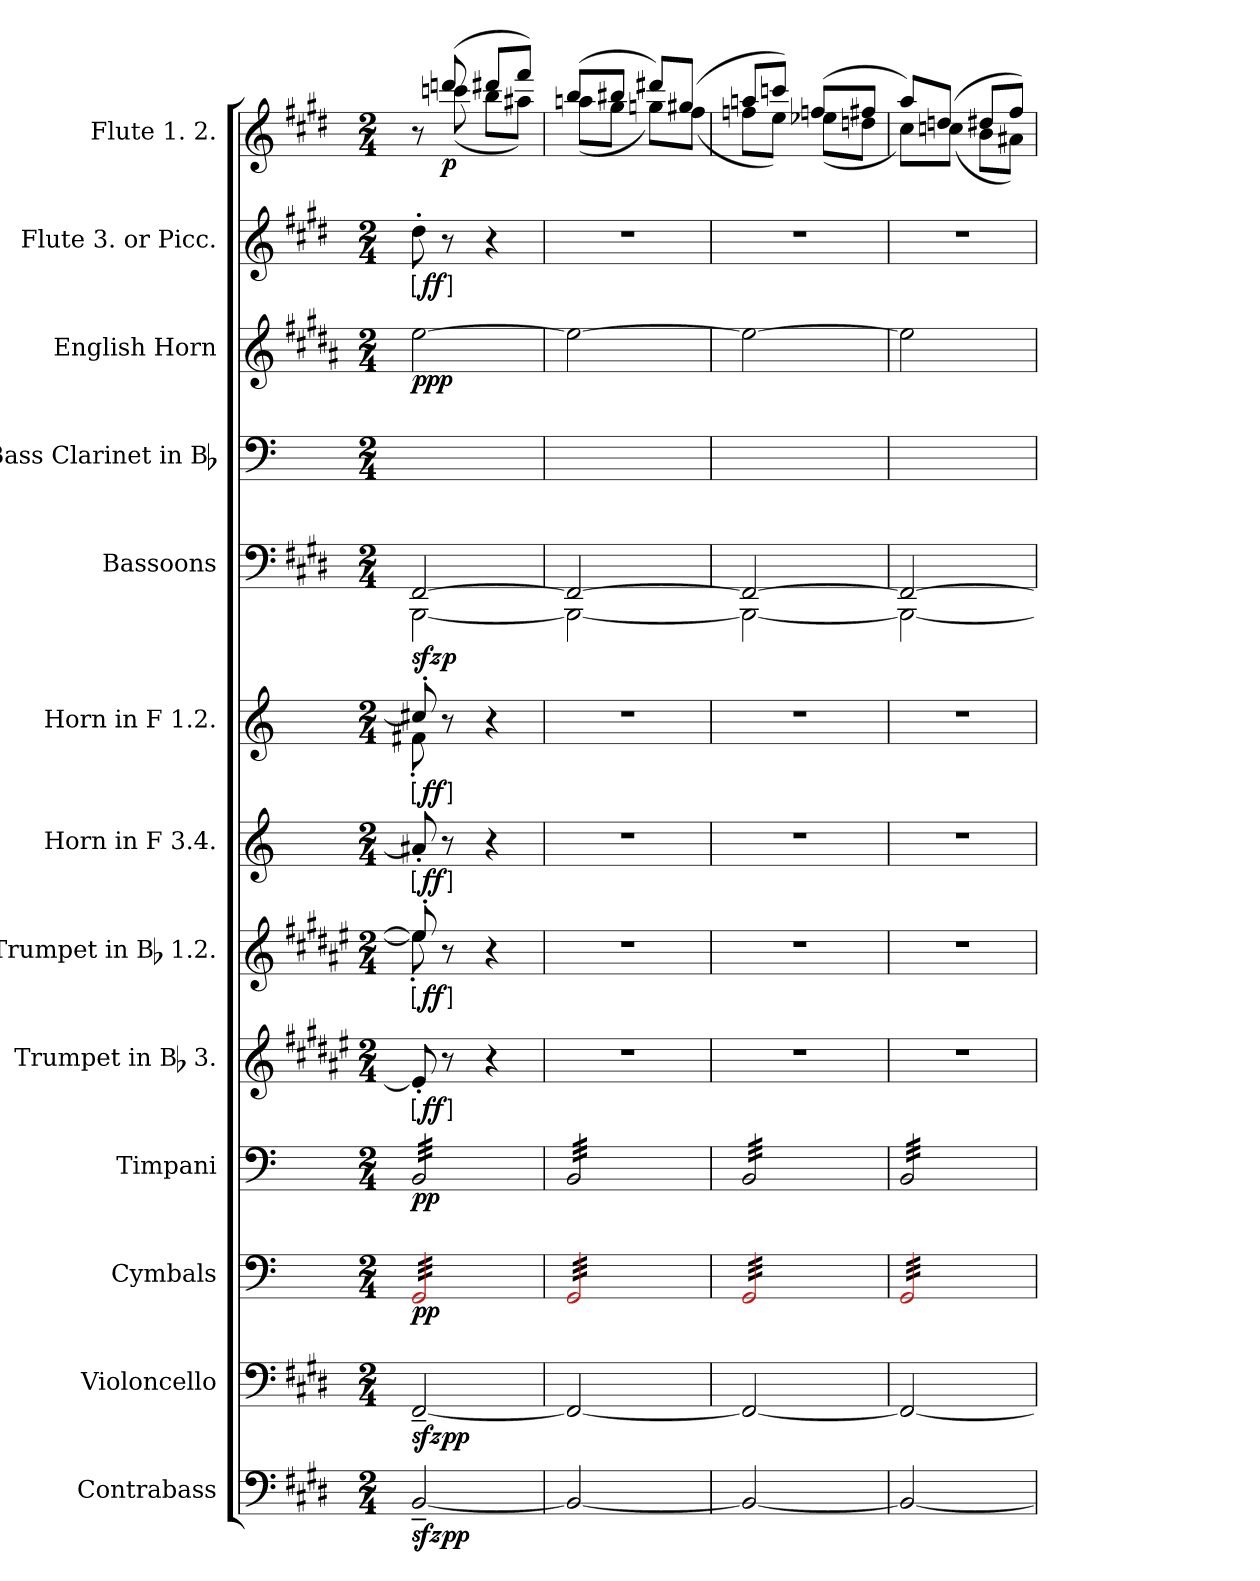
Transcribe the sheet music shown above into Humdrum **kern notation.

**kern	**dynam	**kern	**dynam	**kern	**dynam	**kern	**dynam	**kern	**dynam	**kern	**dynam	**kern	**dynam	**kern	**dynam	**kern	**dynam	**kern	**kern	**dynam	**kern	**dynam	**kern	**dynam
*part13	*part13	*part12	*part12	*part11	*part11	*part10	*part10	*part9	*part9	*part8	*part8	*part7	*part7	*part6	*part6	*part5	*part5	*part4	*part3	*part3	*part2	*part2	*part1	*part1
*staff13	*staff13	*staff12	*staff12	*staff11	*staff11	*staff10	*staff10	*staff9	*staff9	*staff8	*staff8	*staff7	*staff7	*staff6	*staff6	*staff5	*staff5	*staff4	*staff3	*staff3	*staff2	*staff2	*staff1	*staff1
*I"Contrabass	*	*I"Violoncello	*	*I"Cymbals	*	*I"Timpani	*	*I"Trumpet in Bb 3.	*	*I"Trumpet in Bb 1.2.	*	*I"Horn in F 3.4.	*	*I"Horn in F 1.2.	*	*I"Bassoons	*	*I"Bass Clarinet in Bb	*I"English Horn	*	*I"Flute 3. or Picc.	*	*I"Flute 1. 2.	*
*I'Cb.	*	*I'Vc.	*	*I'Cym.	*	*I'Timp.	*	*I'Tpt.	*	*I'Tpt.	*	*I'Hn.	*	*I'Hn.	*	*I'Bsn.	*	*I'B. Cl.	*I'Eng. Hn.	*	*I'Fl.	*	*I'Fl.	*
*clefF4	*	*clefF4	*	*clefF4	*	*clefF4	*	*clefG2	*	*clefG2	*	*clefG2	*	*clefG2	*	*clefF4	*	*clefF4	*clefG2	*	*clefG2	*	*clefG2	*
*ITrd7c12	*	*	*	*	*	*	*	*ITrd1c2	*	*ITrd1c2	*	*ITrd4c7	*	*ITrd4c7	*	*	*	*	*ITrd4c7	*	*	*	*	*
*k[f#c#g#d#]	*	*k[f#c#g#d#]	*	*k[]	*	*k[]	*	*k[f#c#g#d#]	*	*k[f#c#g#d#]	*	*k[b-]	*	*k[b-]	*	*k[f#c#g#d#]	*	*	*k[f#c#g#d#]	*	*k[f#c#g#d#]	*	*k[f#c#g#d#]	*
*E:	*	*E:	*	*C:	*	*C:	*	*E:	*	*E:	*	*F:	*	*F:	*	*E:	*	*	*E:	*	*E:	*	*E:	*
*M2/4	*	*M2/4	*	*M2/4	*	*M2/4	*	*M2/4	*	*M2/4	*	*M2/4	*	*M2/4	*	*M2/4	*	*M2/4	*M2/4	*	*M2/4	*	*M2/4	*
=1	=1	=1	=1	=1	=1	=1	=1	=1	=1	=1	=1	=1	=1	=1	=1	=1	=1	=1	=1	=1	=1	=1	=1	=1
*	*	*	*	*	*	*	*	*	*	*^	*	*	*	*^	*	*^	*	*	*	*	*	*	*^	*
!	!	!	!	!LO:TX:a:rj:t=with Drum sticks	!	!	!	!	!	!	!	!	!	!	!	!	!	!	!	!	!	!	!	!	!	!	!	!
!	!	!	!	!	!	!	!	!	!LO:DY:ed=brack	!	!	!LO:DY:ed=brack	!	!LO:DY:ed=brack	!	!	!LO:DY:ed=brack	!	!	!	!	!	!	!	!LO:DY:ed=brack	!	!	!
*	*	*	*	*tremolo	*	*	*	*	*	*	*	*	*	*	*	*	*	*	*	*	*	*	*	*	*	*	*	*
*	*	*	*	*	*	*tremolo	*	*	*	*	*	*	*	*	*	*	*	*	*	*	*	*	*	*	*	*	*	*
[2BBB~	sfzpp	[2FF#~	sfzpp	32Re/LLL	pp	32BBLLL	pp	8d#']	ff	8dd#']	8dd#']	ff	8d#X']	ff	8f#X']	8Bn'	ff	[2FF#	[2BBB	sfzp	4ryy	[2a	ppp	8dd#'	ff	8r	8ryy	.
.	.	.	.	32Re/	.	32BB	.	.	.	.	.	.	.	.	.	.	.	.	.	.	.	.	.	.	.	.	.	.
.	.	.	.	32Re/	.	32BB	.	.	.	.	.	.	.	.	.	.	.	.	.	.	.	.	.	.	.	.	.	.
.	.	.	.	32Re/	.	32BB	.	.	.	.	.	.	.	.	.	.	.	.	.	.	.	.	.	.	.	.	.	.
.	.	.	.	32Re/	.	32BB	.	8r	.	8r	8ryy	.	8r	.	8r	8ryy	.	.	.	.	.	.	.	8r	.	(8dddn	(8cccn	p
.	.	.	.	32Re/	.	32BB	.	.	.	.	.	.	.	.	.	.	.	.	.	.	.	.	.	.	.	.	.	.
.	.	.	.	32Re/	.	32BB	.	.	.	.	.	.	.	.	.	.	.	.	.	.	.	.	.	.	.	.	.	.
.	.	.	.	32Re/	.	32BB	.	.	.	.	.	.	.	.	.	.	.	.	.	.	.	.	.	.	.	.	.	.
.	.	.	.	32Re/	.	32BB	.	4r	.	4r	4ryy	.	4r	.	4r	4ryy	.	.	.	.	8ryy	.	.	4r	.	8ddd#XL	8bbL	.
.	.	.	.	32Re/	.	32BB	.	.	.	.	.	.	.	.	.	.	.	.	.	.	.	.	.	.	.	.	.	.
.	.	.	.	32Re/	.	32BB	.	.	.	.	.	.	.	.	.	.	.	.	.	.	.	.	.	.	.	.	.	.
.	.	.	.	32Re/	.	32BB	.	.	.	.	.	.	.	.	.	.	.	.	.	.	.	.	.	.	.	.	.	.
.	.	.	.	32Re/	.	32BB	.	.	.	.	.	.	.	.	.	.	.	.	.	.	8ryy	.	.	.	.	8fff#J)	8aa#XJ)	.
.	.	.	.	32Re/	.	32BB	.	.	.	.	.	.	.	.	.	.	.	.	.	.	.	.	.	.	.	.	.	.
.	.	.	.	32Re/	.	32BB	.	.	.	.	.	.	.	.	.	.	.	.	.	.	.	.	.	.	.	.	.	.
.	.	.	.	32Re/JJJ	.	32BBJJJ	.	.	.	.	.	.	.	.	.	.	.	.	.	.	.	.	.	.	.	.	.	.
*	*	*	*	*	*	*	*	*	*	*v	*v	*	*	*	*v	*v	*	*	*	*	*	*	*	*	*	*	*	*
=2	=2	=2	=2	=2	=2	=2	=2	=2	=2	=2	=2	=2	=2	=2	=2	=2	=2	=2	=2	=2	=2	=2	=2	=2	=2	=2
2BBB_	.	2FF#_	.	32Re/LLL	.	32BBLLL	.	2r	.	2r	.	2r	.	2r	.	2FF#_	2BBB_	.	8ryy	2a_	.	2r	.	(8bbL	(8aanL	.
.	.	.	.	32Re/	.	32BB	.	.	.	.	.	.	.	.	.	.	.	.	.	.	.	.	.	.	.	.
.	.	.	.	32Re/	.	32BB	.	.	.	.	.	.	.	.	.	.	.	.	.	.	.	.	.	.	.	.
.	.	.	.	32Re/	.	32BB	.	.	.	.	.	.	.	.	.	.	.	.	.	.	.	.	.	.	.	.
.	.	.	.	32Re/	.	32BB	.	.	.	.	.	.	.	.	.	.	.	.	4ryy	.	.	.	.	8bb#XJ	8gg#J	.
.	.	.	.	32Re/	.	32BB	.	.	.	.	.	.	.	.	.	.	.	.	.	.	.	.	.	.	.	.
.	.	.	.	32Re/	.	32BB	.	.	.	.	.	.	.	.	.	.	.	.	.	.	.	.	.	.	.	.
.	.	.	.	32Re/	.	32BB	.	.	.	.	.	.	.	.	.	.	.	.	.	.	.	.	.	.	.	.
.	.	.	.	32Re/	.	32BB	.	.	.	.	.	.	.	.	.	.	.	.	.	.	.	.	.	8ddd#XL)	8ggnL)	.
.	.	.	.	32Re/	.	32BB	.	.	.	.	.	.	.	.	.	.	.	.	.	.	.	.	.	.	.	.
.	.	.	.	32Re/	.	32BB	.	.	.	.	.	.	.	.	.	.	.	.	.	.	.	.	.	.	.	.
.	.	.	.	32Re/	.	32BB	.	.	.	.	.	.	.	.	.	.	.	.	.	.	.	.	.	.	.	.
.	.	.	.	32Re/	.	32BB	.	.	.	.	.	.	.	.	.	.	.	.	8ryy	.	.	.	.	(8gg#XJ	(8ff#J	.
.	.	.	.	32Re/	.	32BB	.	.	.	.	.	.	.	.	.	.	.	.	.	.	.	.	.	.	.	.
.	.	.	.	32Re/	.	32BB	.	.	.	.	.	.	.	.	.	.	.	.	.	.	.	.	.	.	.	.
.	.	.	.	32Re/JJJ	.	32BBJJJ	.	.	.	.	.	.	.	.	.	.	.	.	.	.	.	.	.	.	.	.
=3	=3	=3	=3	=3	=3	=3	=3	=3	=3	=3	=3	=3	=3	=3	=3	=3	=3	=3	=3	=3	=3	=3	=3	=3	=3	=3
2BBB_	.	2FF#_	.	32Re/LLL	.	32BBLLL	.	2r	.	2r	.	2r	.	2r	.	2FF#_	2BBB_	.	8ryy	2a_	.	2r	.	8aanL	8ffnL	.
.	.	.	.	32Re/	.	32BB	.	.	.	.	.	.	.	.	.	.	.	.	.	.	.	.	.	.	.	.
.	.	.	.	32Re/	.	32BB	.	.	.	.	.	.	.	.	.	.	.	.	.	.	.	.	.	.	.	.
.	.	.	.	32Re/	.	32BB	.	.	.	.	.	.	.	.	.	.	.	.	.	.	.	.	.	.	.	.
.	.	.	.	32Re/	.	32BB	.	.	.	.	.	.	.	.	.	.	.	.	4ryy	.	.	.	.	8cccnJ)	8eeJ)	.
.	.	.	.	32Re/	.	32BB	.	.	.	.	.	.	.	.	.	.	.	.	.	.	.	.	.	.	.	.
.	.	.	.	32Re/	.	32BB	.	.	.	.	.	.	.	.	.	.	.	.	.	.	.	.	.	.	.	.
.	.	.	.	32Re/	.	32BB	.	.	.	.	.	.	.	.	.	.	.	.	.	.	.	.	.	.	.	.
.	.	.	.	32Re/	.	32BB	.	.	.	.	.	.	.	.	.	.	.	.	.	.	.	.	.	(8ffnL	(8ee-XL	.
.	.	.	.	32Re/	.	32BB	.	.	.	.	.	.	.	.	.	.	.	.	.	.	.	.	.	.	.	.
.	.	.	.	32Re/	.	32BB	.	.	.	.	.	.	.	.	.	.	.	.	.	.	.	.	.	.	.	.
.	.	.	.	32Re/	.	32BB	.	.	.	.	.	.	.	.	.	.	.	.	.	.	.	.	.	.	.	.
.	.	.	.	32Re/	.	32BB	.	.	.	.	.	.	.	.	.	.	.	.	8ryy	.	.	.	.	8ff#XJ	8ddnJ	.
.	.	.	.	32Re/	.	32BB	.	.	.	.	.	.	.	.	.	.	.	.	.	.	.	.	.	.	.	.
.	.	.	.	32Re/	.	32BB	.	.	.	.	.	.	.	.	.	.	.	.	.	.	.	.	.	.	.	.
.	.	.	.	32Re/JJJ	.	32BBJJJ	.	.	.	.	.	.	.	.	.	.	.	.	.	.	.	.	.	.	.	.
=4	=4	=4	=4	=4	=4	=4	=4	=4	=4	=4	=4	=4	=4	=4	=4	=4	=4	=4	=4	=4	=4	=4	=4	=4	=4	=4
2BBB_	.	2FF#_	.	32Re/LLL	.	32BBLLL	.	2r	.	2r	.	2r	.	2r	.	2FF#_	2BBB_	.	8ryy	2a]	.	2r	.	8aaL)	8cc#L)	.
.	.	.	.	32Re/	.	32BB	.	.	.	.	.	.	.	.	.	.	.	.	.	.	.	.	.	.	.	.
.	.	.	.	32Re/	.	32BB	.	.	.	.	.	.	.	.	.	.	.	.	.	.	.	.	.	.	.	.
.	.	.	.	32Re/	.	32BB	.	.	.	.	.	.	.	.	.	.	.	.	.	.	.	.	.	.	.	.
.	.	.	.	32Re/	.	32BB	.	.	.	.	.	.	.	.	.	.	.	.	4ryy	.	.	.	.	(8ddnJ	(8ccnJ	.
.	.	.	.	32Re/	.	32BB	.	.	.	.	.	.	.	.	.	.	.	.	.	.	.	.	.	.	.	.
.	.	.	.	32Re/	.	32BB	.	.	.	.	.	.	.	.	.	.	.	.	.	.	.	.	.	.	.	.
.	.	.	.	32Re/	.	32BB	.	.	.	.	.	.	.	.	.	.	.	.	.	.	.	.	.	.	.	.
.	.	.	.	32Re/	.	32BB	.	.	.	.	.	.	.	.	.	.	.	.	.	.	.	.	.	8dd#XL	8bL	.
.	.	.	.	32Re/	.	32BB	.	.	.	.	.	.	.	.	.	.	.	.	.	.	.	.	.	.	.	.
.	.	.	.	32Re/	.	32BB	.	.	.	.	.	.	.	.	.	.	.	.	.	.	.	.	.	.	.	.
.	.	.	.	32Re/	.	32BB	.	.	.	.	.	.	.	.	.	.	.	.	.	.	.	.	.	.	.	.
.	.	.	.	32Re/	.	32BB	.	.	.	.	.	.	.	.	.	.	.	.	8ryy	.	.	.	.	8ff#J)	8a#XJ)	.
.	.	.	.	32Re/	.	32BB	.	.	.	.	.	.	.	.	.	.	.	.	.	.	.	.	.	.	.	.
.	.	.	.	32Re/	.	32BB	.	.	.	.	.	.	.	.	.	.	.	.	.	.	.	.	.	.	.	.
.	.	.	.	32Re/JJJ	.	32BBJJJ	.	.	.	.	.	.	.	.	.	.	.	.	.	.	.	.	.	.	.	.
*	*	*	*	*	*	*Xtremolo	*	*	*	*	*	*	*	*	*	*	*	*	*	*	*	*	*	*	*	*
*	*	*	*	*Xtremolo	*	*	*	*	*	*	*	*	*	*	*	*	*	*	*	*	*	*	*	*	*	*
*	*	*	*	*	*	*	*	*	*	*	*	*	*	*	*	*v	*v	*	*	*	*	*	*	*v	*v	*
=	=	=	=	=	=	=	=	=	=	=	=	=	=	=	=	=	=	=	=	=	=	=	=	=
*-	*-	*-	*-	*-	*-	*-	*-	*-	*-	*-	*-	*-	*-	*-	*-	*-	*-	*-	*-	*-	*-	*-	*-	*-
